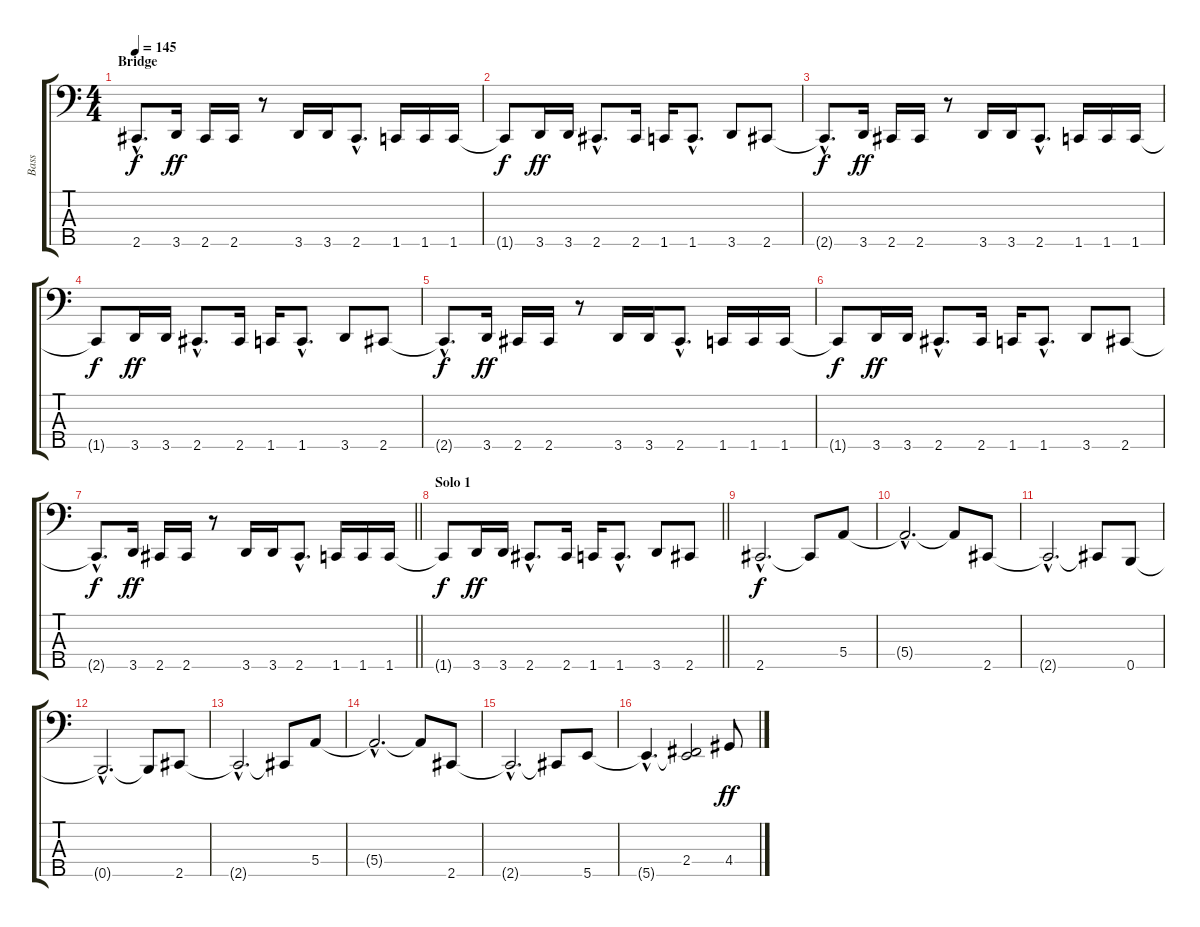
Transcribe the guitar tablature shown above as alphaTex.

\track ("Bass" "Bass") {instrument electricbassfinger}
\staff {score tabs}
\tuning (G2 D2 A1 E1 B0) {hide}
\ts (4 4)
\section ("" "Bridge")
\tempo 145
\clef f4
\ks c
2.5{hac t}.8{d dy f} 3.5.16{dy ff} 2.5.16 2.5.16 r.8 3.5.16 3.5.16 2.5{hac}.8{d} 1.5.16 1.5.16 1.5.16 |
1.5{t}.8{dy f} 3.5.16{dy ff} 3.5.16 2.5{hac}.8{d} 2.5.16 1.5.16 1.5{hac}.8{d} 3.5.8 2.5.8 |
2.5{hac t}.8{d dy f} 3.5.16{dy ff} 2.5.16 2.5.16 r.8 3.5.16 3.5.16 2.5{hac}.8{d} 1.5.16 1.5.16 1.5.16 |
1.5{t}.8{dy f} 3.5.16{dy ff} 3.5.16 2.5{hac}.8{d} 2.5.16 1.5.16 1.5{hac}.8{d} 3.5.8 2.5.8 |
2.5{hac t}.8{d dy f} 3.5.16{dy ff} 2.5.16 2.5.16 r.8 3.5.16 3.5.16 2.5{hac}.8{d} 1.5.16 1.5.16 1.5.16 |
1.5{t}.8{dy f} 3.5.16{dy ff} 3.5.16 2.5{hac}.8{d} 2.5.16 1.5.16 1.5{hac}.8{d} 3.5.8 2.5.8 |
\barLineRight lightlight
2.5{hac t}.8{d dy f} 3.5.16{dy ff} 2.5.16 2.5.16 r.8 3.5.16 3.5.16 2.5{hac}.8{d} 1.5.16 1.5.16 1.5.16 |
\section ("" "Solo 1")
\barLineRight lightlight
1.5{t}.8{dy f} 3.5.16{dy ff} 3.5.16 2.5{hac}.8{d} 2.5.16 1.5.16 1.5{hac}.8{d} 3.5.8 2.5.8 |
2.5{hac}.2{d dy f} 2.5{t}.8 5.4.8 |
5.4{hac t}.2{d} 5.4{t}.8 2.5.8 |
2.5{hac t}.2{d} 2.5{t}.8 0.5.8 |
0.5{hac t}.2{d} 0.5{t}.8 2.5.8 |
2.5{hac t}.2{d} 2.5{t}.8 5.4.8 |
5.4{hac t}.2{d} 5.4{t}.8 2.5.8 |
2.5{hac t}.2{d} 2.5{t}.8 5.5.8 |
5.5{hac t}.4{d} (2.4 5.5{t}).2 4.4.8{dy ff}
